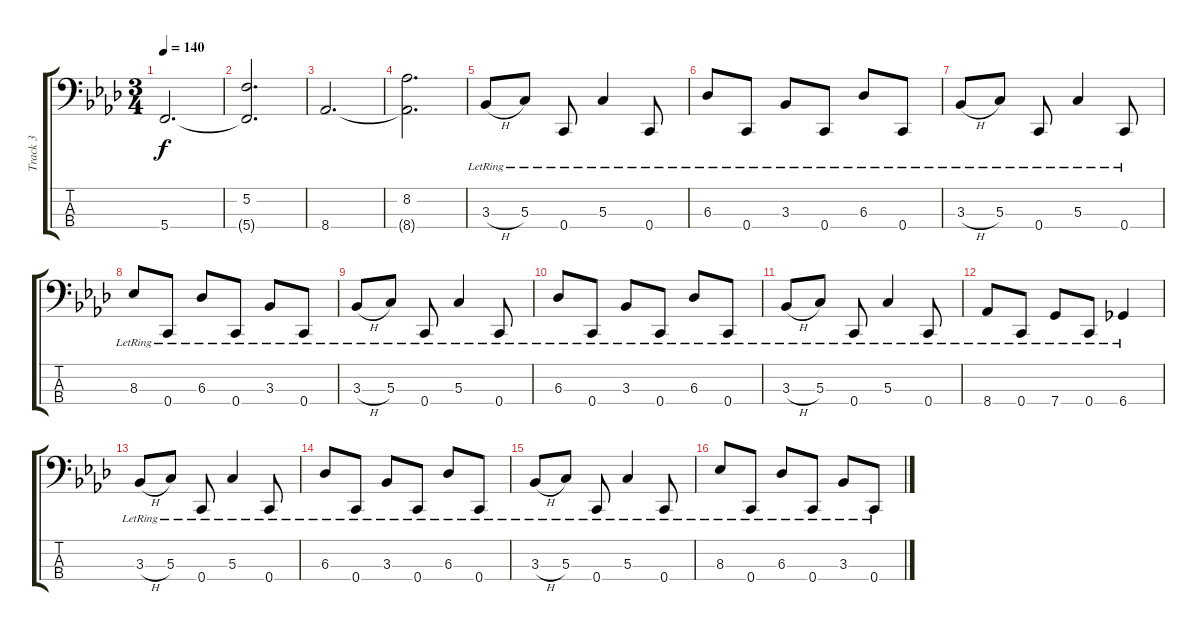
\track ("Track 3" "Track 3") {instrument electricbasspick}
\staff {score tabs}
\tuning (F2 C2 G1 C1) {hide}
\ts (3 4)
\tempo 140
\clef f4
\ks ab
5.4.2{d dy f} |
(5.2 5.4{t}).2{d} |
8.4.2{d} |
(8.2 8.4{t}).2{d} |
3.3{h lr}.8 5.3{lr}.8 0.4{lr}.8 5.3{lr}.4 0.4{lr}.8 |
6.3{lr}.8 0.4{lr}.8 3.3{lr}.8 0.4{lr}.8 6.3{lr}.8 0.4{lr}.8 |
3.3{h lr}.8 5.3{lr}.8 0.4{lr}.8 5.3{lr}.4 0.4{lr}.8 |
8.3{lr}.8 0.4{lr}.8 6.3{lr}.8 0.4{lr}.8 3.3{lr}.8 0.4{lr}.8 |
3.3{h lr}.8 5.3{lr}.8 0.4{lr}.8 5.3{lr}.4 0.4{lr}.8 |
6.3{lr}.8 0.4{lr}.8 3.3{lr}.8 0.4{lr}.8 6.3{lr}.8 0.4{lr}.8 |
3.3{h lr}.8 5.3{lr}.8 0.4{lr}.8 5.3{lr}.4 0.4{lr}.8 |
8.4{lr}.8 0.4{lr}.8 7.4{lr}.8 0.4{lr}.8 6.4{lr}.4 |
3.3{h lr}.8 5.3{lr}.8 0.4{lr}.8 5.3{lr}.4 0.4{lr}.8 |
6.3{lr}.8 0.4{lr}.8 3.3{lr}.8 0.4{lr}.8 6.3{lr}.8 0.4{lr}.8 |
3.3{h lr}.8 5.3{lr}.8 0.4{lr}.8 5.3{lr}.4 0.4{lr}.8 |
8.3{lr}.8 0.4{lr}.8 6.3{lr}.8 0.4{lr}.8 3.3{lr}.8 0.4{lr}.8
